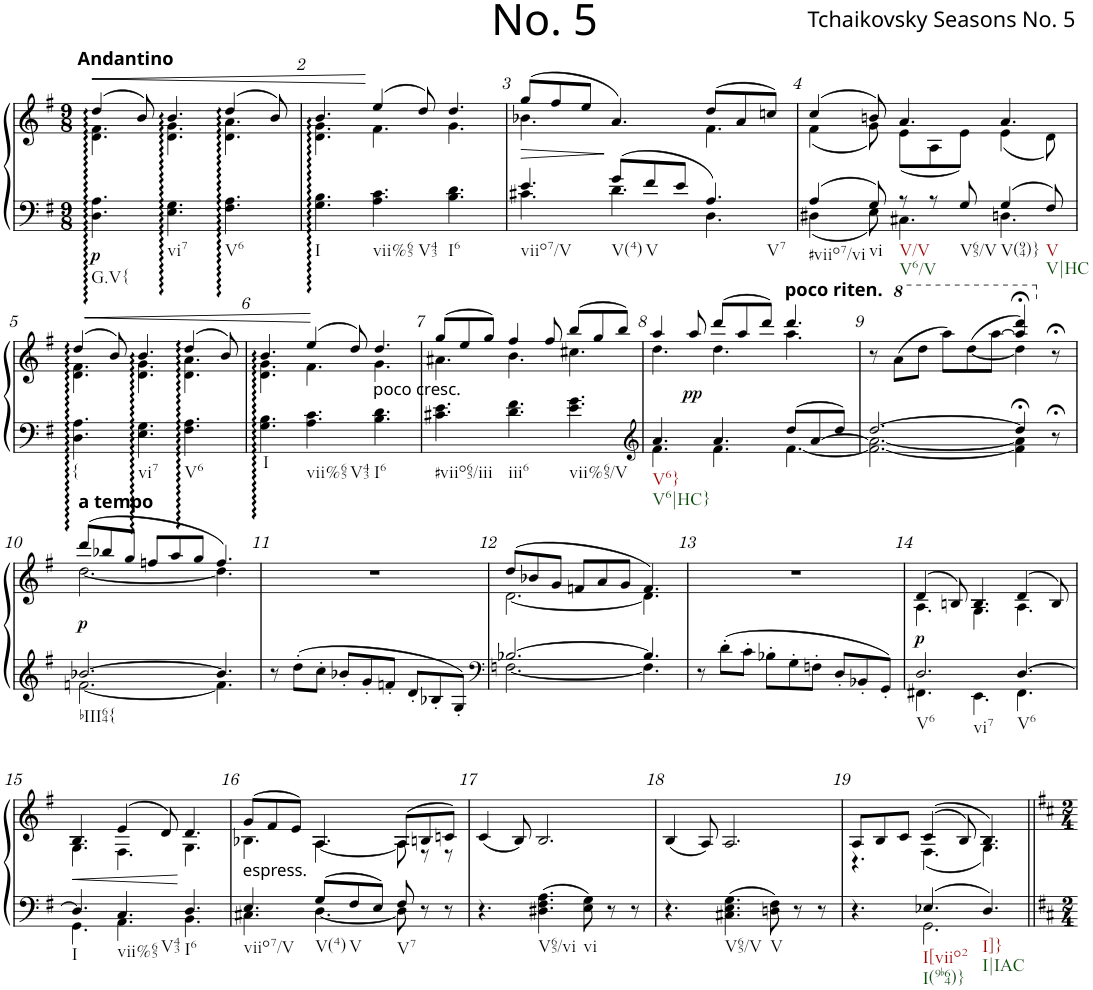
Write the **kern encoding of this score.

**kern	**kern	**dynam
*part1	*part1	*part1
*staff2	*staff1	*staff1/2
*I"Klavier	*	*
*I'Klav.	*	*
*clefF4	*clefG2	*
*k[f#]	*k[f#]	*
*G:	*G:	*
*M9/8	*M9/8	*
=1	=1	=1
!LO:TX:b:t=G.V{	!	!
!	!	!LO:HP:b
*	*^	*
!	!	!	!LO:DY:n=1:b=2
4.D\ 4.A\	(4dd/	4.d\ 4.f#\	< p
!	!LO:TX:a:B:t=Andantino	!	!
.	8b/)	.	.
!LO:TX:b:t=vi7	!	!	!
4.E\ 4.G\	4.b/	4.d\ 4.g\	.
!LO:TX:b:t=V6	!	!	!
4.F#\ 4.A\	(4dd/	4.d\ 4.a\	.
.	8b/)	.	.
=2	=2	=2	=2
!LO:TX:b:t=I	!	!	!
4.G\ 4.B\	4.b/	4.d\ 4.g\	.
!LO:TX:b:t=vii%65	!	!	!
!LO:TX:b:t=V43	!	!	!
4.A\ 4.c\	(4ee/	4.f#\	[
.	8dd/)	.	.
!LO:TX:b:t=I6	!	!	!
4.B\ 4.d\	4.dd/	4.g\	.
=3	=3	=3	=3
*^	*	*	*
!LO:TX:b:t=viio7/V	!	!	!	!
!	!	!	!	!LO:HP:b
4.e/	4.c#X\	(8gg/L	4.b-X\	>
.	.	8ff#/	.	.
.	.	8ee/J	.	.
!LO:TX:b:t=V(4)	!	!	!	!
8g/L	4.d\	4.a/)	4.ryy	]
!LO:TX:b:t=V	!	!	!	!
8f#/	.	.	.	.
8e/J	.	.	.	.
!LO:TX:b:t=V7	!	!	!	!
4.A/	4.D\	(8dd/L	4.f#\	.
.	.	8a/	.	.
.	.	8ccn/J)	.	.
=4	=4	=4	=4	=4
!LO:TX:b:t=#viio7/vi	!	!	!	!
4A/	4D#X\	(4cc/	(4f#\	.
!LO:TX:b:t=vi	!	!	!	!
8G/	8E\	8bn/)	8g\)	.
!LO:TX:b:t=V/V	!	!	!	!
!LO:TX:b:t=V6/V	!	!	!	!
8r	4.C#X\	4.a/	(8e\L	.
8r	.	.	8A\	.
!LO:TX:b:t=V65/V	!	!	!	!
8G/	.	.	8e\J)	.
!LO:TX:b:t=V(94)}	!	!	!	!
4G/	4.Dn\	4.a/	(4e\	.
!LO:TX:b:t=V	!	!	!	!
!LO:TX:b:t=V|HC	!	!	!	!
8F#/	.	.	8d\)	.
*v	*v	*	*	*
!!LO:LB:g=z	!!
=5	=5	=5	=5
!LO:TX:b:t={	!	!	!
!	!	!	!LO:HP:b
4.D\ 4.A\	(4dd/	4.d\ 4.f#\	<
.	8b/)	.	.
!LO:TX:b:t=vi7	!	!	!
4.E\ 4.G\	4.b/	4.d\ 4.g\	.
!LO:TX:b:t=V6	!	!	!
4.F#\ 4.A\	(4dd/	4.d\ 4.a\	.
.	8b/)	.	.
=6	=6	=6	=6
!LO:TX:b:t=I	!	!	!
4.G\ 4.B\	4.b/	4.d\ 4.g\	.
!LO:TX:b:t=vii%65	!	!	!
!LO:TX:b:t=V43	!	!	!
4.A\ 4.c\	(4ee/	4.f#\	[
.	8dd/)	.	.
!LO:TX:a:t=poco cresc.	!	!	!
!LO:TX:b:t=I6	!	!	!
4.B\ 4.d\	4.dd/	4.g\	.
=7	=7	=7	=7
!LO:TX:b:t=#viio65/iii	!	!	!
4.c#X\ 4.e\	(8gg/L	4.a#X\	.
.	8ee/	.	.
.	8gg/J)	.	.
!LO:TX:b:t=iii6	!	!	!
4.d\ 4.f#\	4ff#/	4.b\	.
.	8ff#/	.	.
!LO:TX:b:t=vii%65/V	!	!	!
4.e\ 4.g\	(8bb/L	4.cc#X\	.
.	8gg/	.	.
.	8bb/J)	.	.
=8	=8	=8	=8
*clefG2	*	*	*
*^	*	*	*
!LO:TX:b:t=V6}	!	!	!	!
!LO:TX:b:t=V6|HC}	!	!	!	!
4.a/	4.f#\	4aa/	4.dd\	.
!	!	!	!	!LO:DY:b
.	.	8aa/	.	pp
4.a/	4.f#\	(8ddd/L	4.dd\	.
.	.	8aa/	.	.
.	.	8ddd/J)	.	.
!	!	!LO:TX:a:B:t=poco riten.	!	!
8dd/L	[4.f#\	4.ddd/	4.aa\	.
[8a/	.	.	.	.
8dd/J	.	.	.	.
=9	=9	=9	=9	=9
[2.dd/	2.f#\_ 2.a\_	8r	4.ryy	.
*	*	*8va	*	*
.	.	(8aa\L	.	.
.	.	8ddd\J	.	.
.	.	8aaa\L)	4.ryy	.
.	.	([8ddd\	.	.
.	.	[8aaa\J	.	.
4dd;</]	4f#\] 4a\]	4aaa/];< 4dddd/;<)	4ddd\]	.
*	*	*X8va	*	*
8r;<	8ryy	8r;<	8ryy	.
!!LO:LB:g=z	!!
=10	=10	=10	=10	=10
!	!	!LO:TX:a:B:t=a tempo	!	!
!LO:TX:b:t=bIII64{	!	!	!	!
!	!	!	!	!LO:DY:b
[2.b-X/	[2.fn\	(8ddd/L	[2.dd\	p
.	.	8bb-X/	.	.
.	.	8gg/J	.	.
.	.	8ffn/L	.	.
.	.	8aa/	.	.
.	.	8gg/J	.	.
4.b-/]	4.f\]	4.ff/)	4.dd\]	.
*v	*v	*	*	*
*	*v	*v	*
=11	=11	=11
8r	8%9r	.
8dd'\L	.	.
8cc'\J	.	.
8b-X'/L	.	.
8g'/	.	.
8fn'/J	.	.
8d'/L	.	.
8B-X'/	.	.
8G'/J	.	.
=12	=12	=12
*clefF4	*	*
*^	*^	*
[2.B-X/	[2.Fn\	(8dd/L	[2.d\	.
.	.	8b-X/	.	.
.	.	8g/J	.	.
.	.	8fn/L	.	.
.	.	8a/	.	.
.	.	8g/J	.	.
4.B-/]	4.F\]	4.f/)	4.d\]	.
*v	*v	*	*	*
*	*v	*v	*
=13	=13	=13
8r	8%9r	.
8d'\L	.	.
8c'\J	.	.
8B-X'\L	.	.
8G'\	.	.
8Fn'\J	.	.
8D'/L	.	.
8BB-X'/	.	.
8GG'/J	.	.
=14	=14	=14
*^	*^	*
!LO:TX:b:t=V6	!	!	!	!
!LO:TX:b:t=vi7	!	!	!	!
!	!	!	!	!LO:DY:a=2
2.D/	4.FF#X\	(4d/	4.A\	p
.	.	8Bn/)	.	.
.	4.EE\	4.B/	4.G\	.
!LO:TX:b:t=V6	!	!	!	!
[4.D/	4.FF#\	(4d/	4.A\	.
.	.	8B/)	.	.
!!LO:LB:g=z	!!
=15	=15	=15	=15	=15
!LO:TX:b:t=I	!	!	!	!
!	!	!	!	!LO:HP:b
4.D/]	4.GG\	4.B/	4.G\	<
!LO:TX:b:t=vii%65	!	!	!	!
!LO:TX:b:t=V43	!	!	!	!
4.C/	4.AA\	(4e/	4.F#\	.
.	.	8d/)	.	.
!LO:TX:b:t=I6	!	!	!	!
4.D/	4.BB\	4.d/	4.G\	[
=16	=16	=16	=16	=16
!LO:TX:a:t=espress.	!	!	!	!
!LO:TX:b:t=viio7/V	!	!	!	!
4.E/	4.C#X\	(8g/L	4.B-X\	.
.	.	8f#/	.	.
.	.	8e/J)	.	.
!LO:TX:b:t=V(4)	!	!	!	!
8G/L	[4.D\	4.A/	[4.A\	.
!LO:TX:b:t=V	!	!	!	!
8F#/	.	.	.	.
8E/J	.	.	.	.
!LO:TX:b:t=V7	!	!	!	!
8F#/	8D\]	(8A/L	8A\]	.
8r	8ryy	8Bn/	8r	.
8r	8ryy	8cn/J)	8r	.
*v	*v	*	*	*
*	*v	*v	*
=17	=17	=17
4.r	(4c/	.
.	8B/)	.
!LO:TX:b:t=V65/vi	!	!
4.D#X\ 4.F#\ 4.A\	2.B/	.
!LO:TX:b:t=vi	!	!
8E\ 8G\	.	.
8r	.	.
8r	.	.
=18	=18	=18
4.r	(4B/	.
.	8A/)	.
!LO:TX:b:t=V65/V	!	!
4.C#X\ 4.E\ 4.G\	2.A/	.
!LO:TX:b:t=V	!	!
8Dn\ 8F#\	.	.
8r	.	.
8r	.	.
=19	=19	=19
*^	*^	*
4.r	4.ryy	8A/L	4.r	.
.	.	8B/	.	.
.	.	8c/J	.	.
!LO:TX:b:t=I[viio2	!	!	!	!
!LO:TX:b:t=I(9b64)}	!	!	!	!
4.E-X/	2.GG\	((4c/	(4.F#\	.
.	.	8B/)	.	.
!LO:TX:b:t=I]}	!	!	!	!
!LO:TX:b:t=I|IAC	!	!	!	!
4.D/	.	4.B/)	4.G\)	.
*v	*v	*	*	*
*	*v	*v	*
=||	=||	=||
*-	*-	*-
